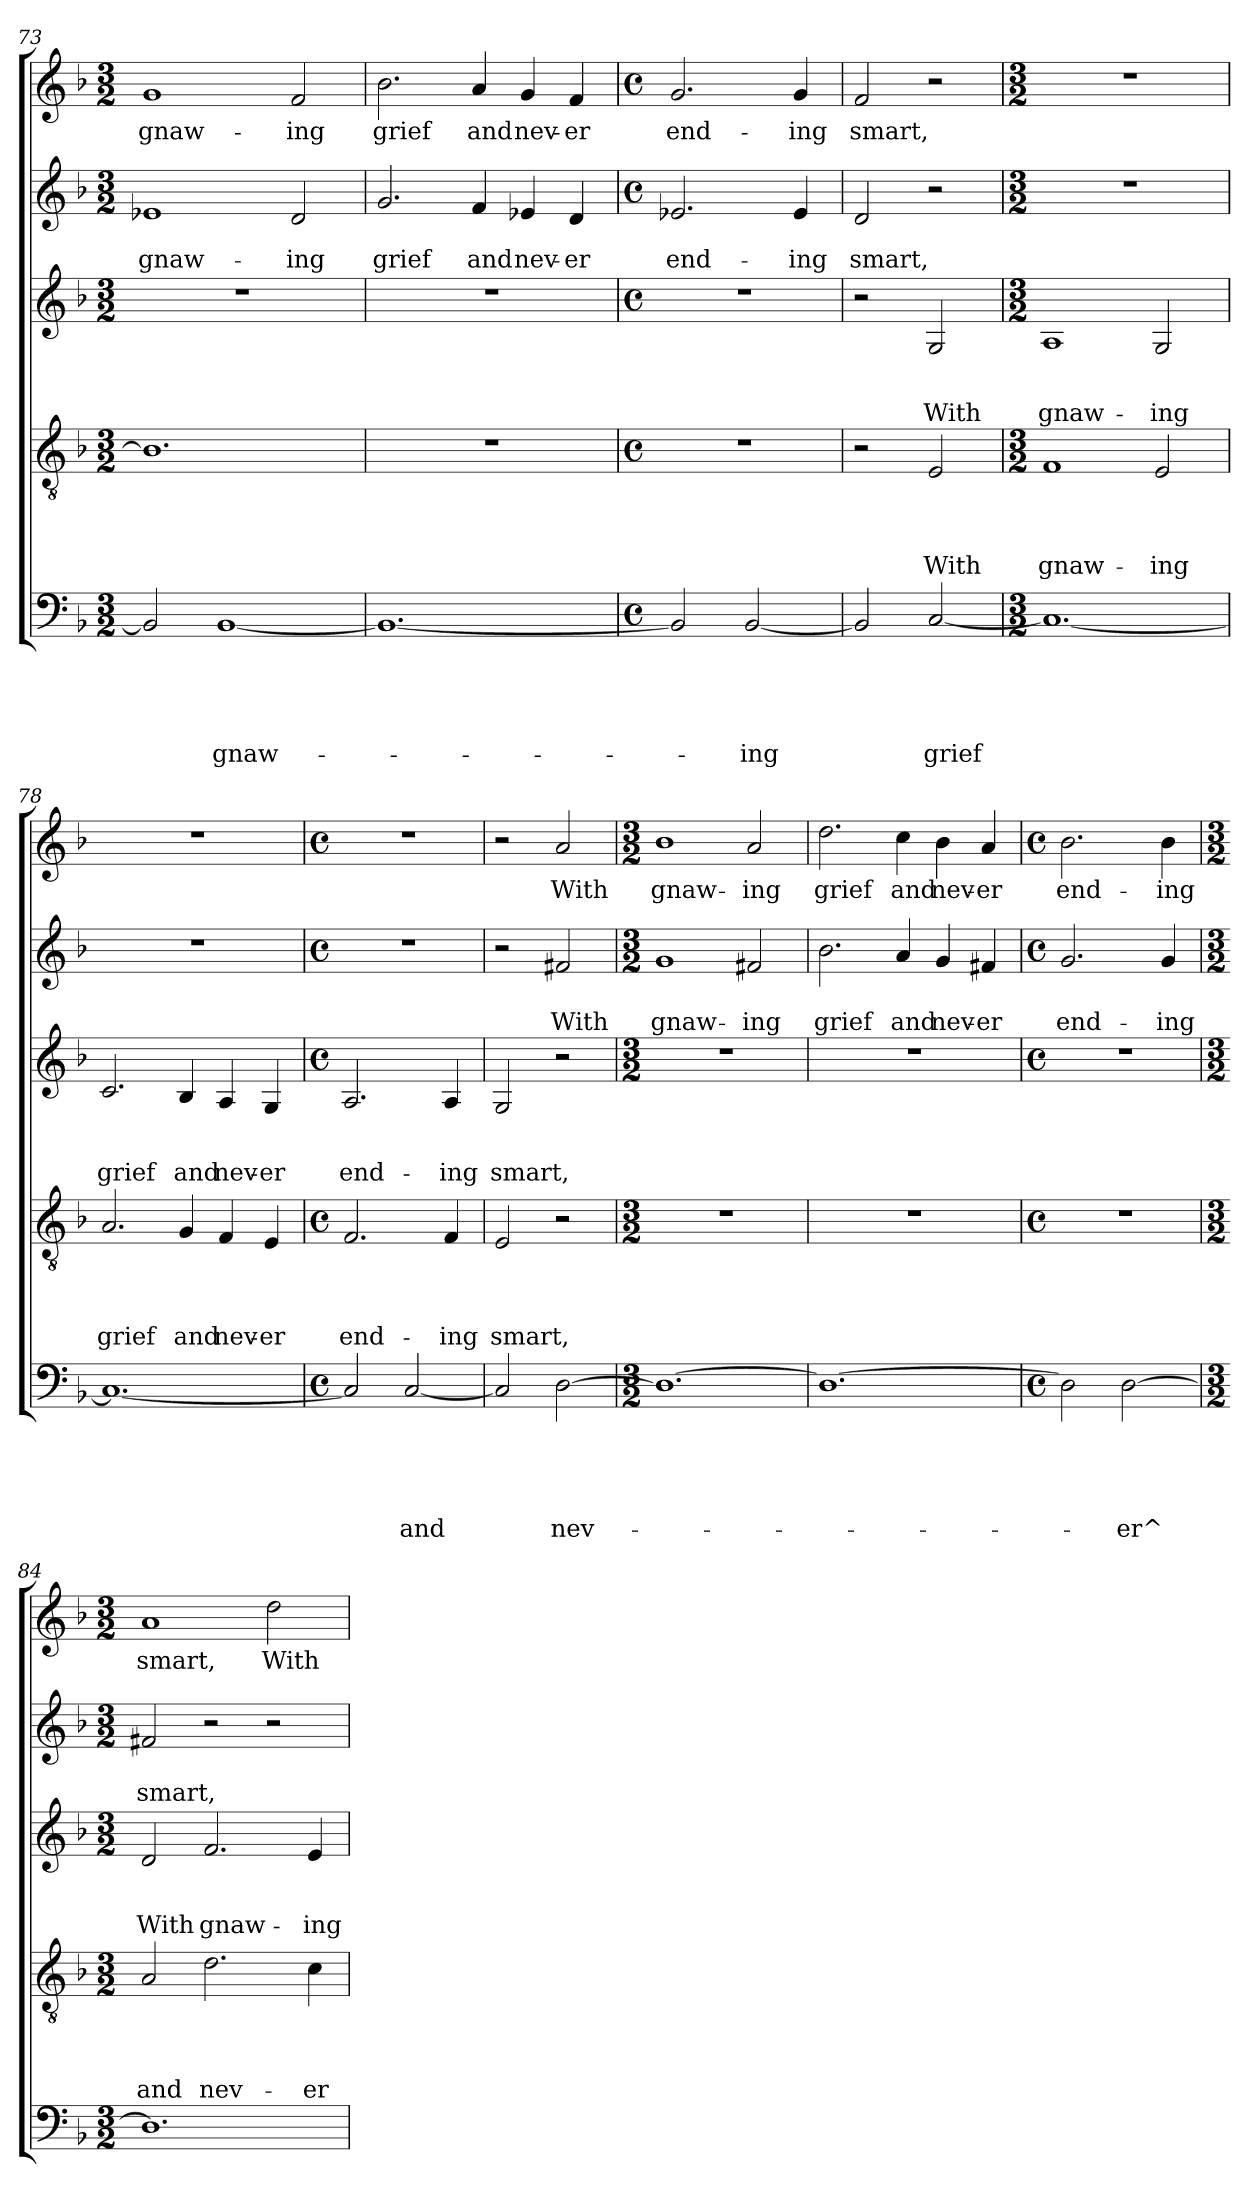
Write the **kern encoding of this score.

**kern	**text	**text	**text	**text	**text	**kern	**text	**text	**text	**text	**kern	**text	**text	**text	**kern	**text	**text	**kern	**text
*part5	*part5	*part5	*part5	*part5	*part5	*part4	*part4	*part4	*part4	*part4	*part3	*part3	*part3	*part3	*part2	*part2	*part2	*part1	*part1
*staff5	*staff5	*staff5	*staff5	*staff5	*staff5	*staff4	*staff4	*staff4	*staff4	*staff4	*staff3	*staff3	*staff3	*staff3	*staff2	*staff2	*staff2	*staff1	*staff1
*clefF4	*	*	*	*	*	*clefGv2	*	*	*	*	*clefG2	*	*	*	*clefG2	*	*	*clefG2	*
*k[b-]	*	*	*	*	*	*k[b-]	*	*	*	*	*k[b-]	*	*	*	*k[b-]	*	*	*k[b-]	*
*F:	*	*	*	*	*	*F:	*	*	*	*	*F:	*	*	*	*F:	*	*	*F:	*
*M3/2	*	*	*	*	*	*M3/2	*	*	*	*	*M3/2	*	*	*	*M3/2	*	*	*M3/2	*
=73	=73	=73	=73	=73	=73	=73	=73	=73	=73	=73	=73	=73	=73	=73	=73	=73	=73	=73	=73
!	!	!	!	!	!	!	!	!	!	!	!	!	!	!	!	!	!LO:LY:b	!	!LO:LY:b
2BB-/]	.	.	.	.	.	1.B-]	.	.	.	.	1.r	.	.	.	1e-X	.	gnaw-	1g	gnaw-
!	!	!	!	!	!LO:LY:b	!	!	!	!	!	!	!	!	!	!	!	!	!	!
[<1BB-	.	.	.	.	gnaw-	.	.	.	.	.	.	.	.	.	.	.	.	.	.
!	!	!	!	!	!	!	!	!	!	!	!	!	!	!	!	!	!LO:LY:b	!	!LO:LY:b
.	.	.	.	.	.	.	.	.	.	.	.	.	.	.	2d/	.	-ing	2f/	-ing
!!LO:PB:g=z
=74	=74	=74	=74	=74	=74	=74	=74	=74	=74	=74	=74	=74	=74	=74	=74	=74	=74	=74	=74
!	!	!	!	!	!	!	!	!	!	!	!	!	!	!	!	!	!LO:LY:b	!	!LO:LY:b
1.BB-_	.	.	.	.	.	1.r	.	.	.	.	1.r	.	.	.	2.g/	.	grief	2.b-\	grief
!	!	!	!	!	!	!	!	!	!	!	!	!	!	!	!	!	!LO:LY:b	!	!LO:LY:b
.	.	.	.	.	.	.	.	.	.	.	.	.	.	.	4f/	.	and	4a/	and
!	!	!	!	!	!	!	!	!	!	!	!	!	!	!	!	!	!LO:LY:b	!	!LO:LY:b
.	.	.	.	.	.	.	.	.	.	.	.	.	.	.	4e-X/	.	nev-	4g/	nev-
!	!	!	!	!	!	!	!	!	!	!	!	!	!	!	!	!	!LO:LY:b	!	!LO:LY:b
.	.	.	.	.	.	.	.	.	.	.	.	.	.	.	4d/	.	-er	4f/	-er
=75	=75	=75	=75	=75	=75	=75	=75	=75	=75	=75	=75	=75	=75	=75	=75	=75	=75	=75	=75
*M4/4	*	*	*	*	*	*M4/4	*	*	*	*	*M4/4	*	*	*	*M4/4	*	*	*M4/4	*
*met(c)	*	*	*	*	*	*met(c)	*	*	*	*	*met(c)	*	*	*	*met(c)	*	*	*met(c)	*
*	*	*	*	*	*	*	*	*	*	*	*	*	*	*	*	*	*	*MM140	*
!	!	!	!	!	!	!	!	!	!	!	!	!	!	!	!	!	!LO:LY:b	!	!LO:LY:b
2BB-/]	.	.	.	.	.	1r	.	.	.	.	1r	.	.	.	2.e-X/	.	end-	2.g/	end-
!	!	!	!	!	!LO:LY:b	!	!	!	!	!	!	!	!	!	!	!	!	!	!
[<2BB-/	.	.	.	.	-ing	.	.	.	.	.	.	.	.	.	.	.	.	.	.
!	!	!	!	!	!	!	!	!	!	!	!	!	!	!	!	!	!LO:LY:b	!	!LO:LY:b
.	.	.	.	.	.	.	.	.	.	.	.	.	.	.	4e-/	.	-ing	4g/	-ing
=76	=76	=76	=76	=76	=76	=76	=76	=76	=76	=76	=76	=76	=76	=76	=76	=76	=76	=76	=76
!	!	!	!	!	!	!	!	!	!	!	!	!	!	!	!	!	!LO:LY:b	!	!LO:LY:b
2BB-/]	.	.	.	.	.	2r	.	.	.	.	2r	.	.	.	2d/	.	smart,	2f/	smart,
!	!	!	!	!	!LO:LY:b	!	!	!	!	!LO:LY:b	!	!	!	!LO:LY:b	!	!	!	!	!
[<2C/	.	.	.	.	grief	2E/	.	.	.	With	2G/	.	.	With	2r	.	.	2r	.
=77	=77	=77	=77	=77	=77	=77	=77	=77	=77	=77	=77	=77	=77	=77	=77	=77	=77	=77	=77
*M3/2	*	*	*	*	*	*M3/2	*	*	*	*	*M3/2	*	*	*	*M3/2	*	*	*M3/2	*
*	*	*	*	*	*	*	*	*	*	*	*	*	*	*	*	*	*	*MM210	*
!	!	!	!	!	!	!	!	!	!	!LO:LY:b	!	!	!	!LO:LY:b	!	!	!	!	!
1.C_	.	.	.	.	.	1F	.	.	.	gnaw-	1A	.	.	gnaw-	1.r	.	.	1.r	.
!	!	!	!	!	!	!	!	!	!	!LO:LY:b	!	!	!	!LO:LY:b	!	!	!	!	!
.	.	.	.	.	.	2E/	.	.	.	-ing	2G/	.	.	-ing	.	.	.	.	.
=78	=78	=78	=78	=78	=78	=78	=78	=78	=78	=78	=78	=78	=78	=78	=78	=78	=78	=78	=78
!	!	!	!	!	!	!	!	!	!	!LO:LY:b	!	!	!	!LO:LY:b	!	!	!	!	!
1.C_	.	.	.	.	.	2.A/	.	.	.	grief	2.c/	.	.	grief	1.r	.	.	1.r	.
!	!	!	!	!	!	!	!	!	!	!LO:LY:b	!	!	!	!LO:LY:b	!	!	!	!	!
.	.	.	.	.	.	4G/	.	.	.	and	4B-/	.	.	and	.	.	.	.	.
!	!	!	!	!	!	!	!	!	!	!LO:LY:b	!	!	!	!LO:LY:b	!	!	!	!	!
.	.	.	.	.	.	4F/	.	.	.	nev-	4A/	.	.	nev-	.	.	.	.	.
!	!	!	!	!	!	!	!	!	!	!LO:LY:b	!	!	!	!LO:LY:b	!	!	!	!	!
.	.	.	.	.	.	4E/	.	.	.	-er	4G/	.	.	-er	.	.	.	.	.
=79	=79	=79	=79	=79	=79	=79	=79	=79	=79	=79	=79	=79	=79	=79	=79	=79	=79	=79	=79
*M4/4	*	*	*	*	*	*M4/4	*	*	*	*	*M4/4	*	*	*	*M4/4	*	*	*M4/4	*
*met(c)	*	*	*	*	*	*met(c)	*	*	*	*	*met(c)	*	*	*	*met(c)	*	*	*met(c)	*
*	*	*	*	*	*	*	*	*	*	*	*	*	*	*	*	*	*	*MM140	*
!	!	!	!	!	!	!	!	!	!	!LO:LY:b	!	!	!	!LO:LY:b	!	!	!	!	!
2C/]	.	.	.	.	.	2.F/	.	.	.	end-	2.A/	.	.	end-	1r	.	.	1r	.
!	!	!	!	!	!LO:LY:b	!	!	!	!	!	!	!	!	!	!	!	!	!	!
[<2C/	.	.	.	.	and	.	.	.	.	.	.	.	.	.	.	.	.	.	.
!	!	!	!	!	!	!	!	!	!	!LO:LY:b	!	!	!	!LO:LY:b	!	!	!	!	!
.	.	.	.	.	.	4F/	.	.	.	-ing	4A/	.	.	-ing	.	.	.	.	.
!!LO:LB:g=z
=80	=80	=80	=80	=80	=80	=80	=80	=80	=80	=80	=80	=80	=80	=80	=80	=80	=80	=80	=80
!	!	!	!	!	!	!	!	!	!	!LO:LY:b	!	!	!	!LO:LY:b	!	!	!	!	!
2C/]	.	.	.	.	.	2E/	.	.	.	smart,	2G/	.	.	smart,	2r	.	.	2r	.
!	!	!	!	!	!LO:LY:b	!	!	!	!	!	!	!	!	!	!	!	!LO:LY:b	!	!LO:LY:b
[>2D\	.	.	.	.	nev-	2r	.	.	.	.	2r	.	.	.	2f#X/	.	With	2a/	With
=81	=81	=81	=81	=81	=81	=81	=81	=81	=81	=81	=81	=81	=81	=81	=81	=81	=81	=81	=81
*M3/2	*	*	*	*	*	*M3/2	*	*	*	*	*M3/2	*	*	*	*M3/2	*	*	*M3/2	*
*	*	*	*	*	*	*	*	*	*	*	*	*	*	*	*	*	*	*MM210	*
!	!	!	!	!	!	!	!	!	!	!	!	!	!	!	!	!	!LO:LY:b	!	!LO:LY:b
1.D_	.	.	.	.	.	1.r	.	.	.	.	1.r	.	.	.	1g	.	gnaw-	1b-	gnaw-
!	!	!	!	!	!	!	!	!	!	!	!	!	!	!	!	!	!LO:LY:b	!	!LO:LY:b
.	.	.	.	.	.	.	.	.	.	.	.	.	.	.	2f#X/	.	-ing	2a/	-ing
=82	=82	=82	=82	=82	=82	=82	=82	=82	=82	=82	=82	=82	=82	=82	=82	=82	=82	=82	=82
!	!	!	!	!	!	!	!	!	!	!	!	!	!	!	!	!	!LO:LY:b	!	!LO:LY:b
1.D_	.	.	.	.	.	1.r	.	.	.	.	1.r	.	.	.	2.b-\	.	grief	2.dd\	grief
!	!	!	!	!	!	!	!	!	!	!	!	!	!	!	!	!	!LO:LY:b	!	!LO:LY:b
.	.	.	.	.	.	.	.	.	.	.	.	.	.	.	4a/	.	and	4cc\	and
!	!	!	!	!	!	!	!	!	!	!	!	!	!	!	!	!	!LO:LY:b	!	!LO:LY:b
.	.	.	.	.	.	.	.	.	.	.	.	.	.	.	4g/	.	nev-	4b-\	nev-
!	!	!	!	!	!	!	!	!	!	!	!	!	!	!	!	!	!LO:LY:b	!	!LO:LY:b
.	.	.	.	.	.	.	.	.	.	.	.	.	.	.	4f#X/	.	-er	4a/	-er
=83	=83	=83	=83	=83	=83	=83	=83	=83	=83	=83	=83	=83	=83	=83	=83	=83	=83	=83	=83
*M4/4	*	*	*	*	*	*M4/4	*	*	*	*	*M4/4	*	*	*	*M4/4	*	*	*M4/4	*
*met(c)	*	*	*	*	*	*met(c)	*	*	*	*	*met(c)	*	*	*	*met(c)	*	*	*met(c)	*
*	*	*	*	*	*	*	*	*	*	*	*	*	*	*	*	*	*	*MM140	*
!	!	!	!	!	!	!	!	!	!	!	!	!	!	!	!	!	!LO:LY:b	!	!LO:LY:b
2D\]	.	.	.	.	.	1r	.	.	.	.	1r	.	.	.	2.g/	.	end-	2.b-\	end-
!	!	!	!	!	!LO:LY:b	!	!	!	!	!	!	!	!	!	!	!	!	!	!
[>2D\	.	.	.	.	-er^	.	.	.	.	.	.	.	.	.	.	.	.	.	.
!	!	!	!	!	!	!	!	!	!	!	!	!	!	!	!	!	!LO:LY:b	!	!LO:LY:b
.	.	.	.	.	.	.	.	.	.	.	.	.	.	.	4g/	.	-ing	4b-\	-ing
=84	=84	=84	=84	=84	=84	=84	=84	=84	=84	=84	=84	=84	=84	=84	=84	=84	=84	=84	=84
*M3/2	*	*	*	*	*	*M3/2	*	*	*	*	*M3/2	*	*	*	*M3/2	*	*	*M3/2	*
*	*	*	*	*	*	*	*	*	*	*	*	*	*	*	*	*	*	*MM210	*
!	!	!	!	!	!	!	!	!	!	!LO:LY:b	!	!	!	!LO:LY:b	!	!	!LO:LY:b	!	!LO:LY:b
1.D]	.	.	.	.	.	2A/	.	.	.	and	2d/	.	.	With	2f#X/	.	smart,	1a	smart,
!	!	!	!	!	!	!	!	!	!	!LO:LY:b	!	!	!	!LO:LY:b	!	!	!	!	!
.	.	.	.	.	.	2.d\	.	.	.	nev-	2.f/	.	.	gnaw-	2r	.	.	.	.
!	!	!	!	!	!	!	!	!	!	!	!	!	!	!	!	!	!	!	!LO:LY:b
.	.	.	.	.	.	.	.	.	.	.	.	.	.	.	2r	.	.	2dd\	With
!	!	!	!	!	!	!	!	!	!	!LO:LY:b	!	!	!	!LO:LY:b	!	!	!	!	!
.	.	.	.	.	.	4c\	.	.	.	-er	4e/	.	.	-ing	.	.	.	.	.
=	=	=	=	=	=	=	=	=	=	=	=	=	=	=	=	=	=	=	=
*-	*-	*-	*-	*-	*-	*-	*-	*-	*-	*-	*-	*-	*-	*-	*-	*-	*-	*-	*-
